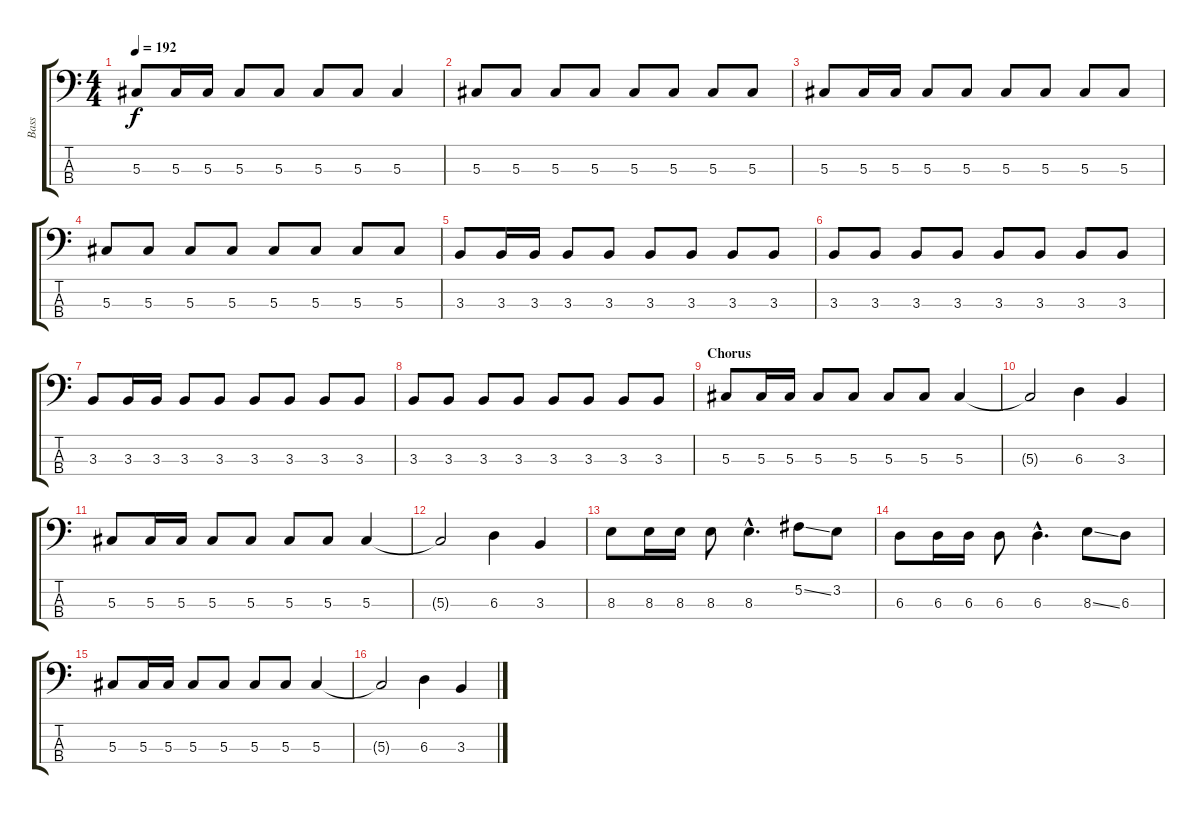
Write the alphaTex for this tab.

\track ("Bass" "Bass") {instrument electricbasspick}
\staff {score tabs}
\tuning (Gb2 Db2 Ab1 Eb1) {hide}
\ts (4 4)
\tempo 192
\clef f4
\ks c
5.3.8{dy f} 5.3.16 5.3.16 5.3.8 5.3.8 5.3.8 5.3.8 5.3.4 |
5.3.8 5.3.8 5.3.8 5.3.8 5.3.8 5.3.8 5.3.8 5.3.8 |
5.3.8 5.3.16 5.3.16 5.3.8 5.3.8 5.3.8 5.3.8 5.3.8 5.3.8 |
5.3.8 5.3.8 5.3.8 5.3.8 5.3.8 5.3.8 5.3.8 5.3.8 |
3.3.8 3.3.16 3.3.16 3.3.8 3.3.8 3.3.8 3.3.8 3.3.8 3.3.8 |
3.3.8 3.3.8 3.3.8 3.3.8 3.3.8 3.3.8 3.3.8 3.3.8 |
3.3.8 3.3.16 3.3.16 3.3.8 3.3.8 3.3.8 3.3.8 3.3.8 3.3.8 |
3.3.8 3.3.8 3.3.8 3.3.8 3.3.8 3.3.8 3.3.8 3.3.8 |
\section ("" "Chorus")
5.3.8 5.3.16 5.3.16 5.3.8 5.3.8 5.3.8 5.3.8 5.3.4 |
5.3{t}.2 6.3.4 3.3.4 |
5.3.8 5.3.16 5.3.16 5.3.8 5.3.8 5.3.8 5.3.8 5.3.4 |
5.3{t}.2 6.3.4 3.3.4 |
8.3.8 8.3.16 8.3.16 8.3.8 8.3{hac}.4{d} 5.2{ss}.8 3.2.8 |
6.3.8 6.3.16 6.3.16 6.3.8 6.3{hac}.4{d} 8.3{ss}.8 6.3.8 |
5.3.8 5.3.16 5.3.16 5.3.8 5.3.8 5.3.8 5.3.8 5.3.4 |
5.3{t}.2 6.3.4 3.3.4
